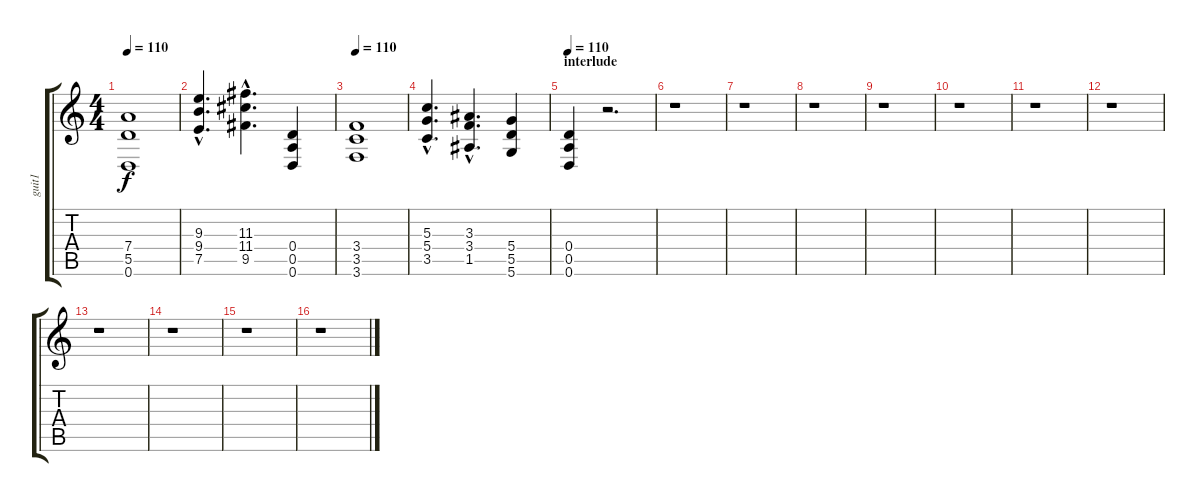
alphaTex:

\track ("guit1" "guit1") {instrument electricguitarclean}
\staff {score tabs}
\tuning (E4 B3 G3 D3 A2 D2) {hide}
\ts (4 4)
\tempo 110
\clef g2
\ks c
(7.4 5.5 0.6).1{dy f instrument distortionguitar} |
(9.3{hac} 9.4{hac} 7.5{hac}).4{d} (11.3{hac} 11.4{hac} 9.5{hac}).4{d} (0.4 0.5 0.6).4 |
\tempo 110
(3.4 3.5 3.6).1 |
(5.3{hac} 5.4{hac} 3.5{hac}).4{d} (3.3{hac} 3.4{hac} 1.5{hac}).4{d} (5.4 5.5 5.6).4 |
\section ("" "interlude")
\tempo 110
(0.4 0.5 0.6).4{instrument distortionguitar} r.2{d} |
r.1 |
r.1 |
r.1 |
r.1 |
r.1 |
r.1 |
r.1 |
r.1 |
r.1 |
r.1 |
r.1
